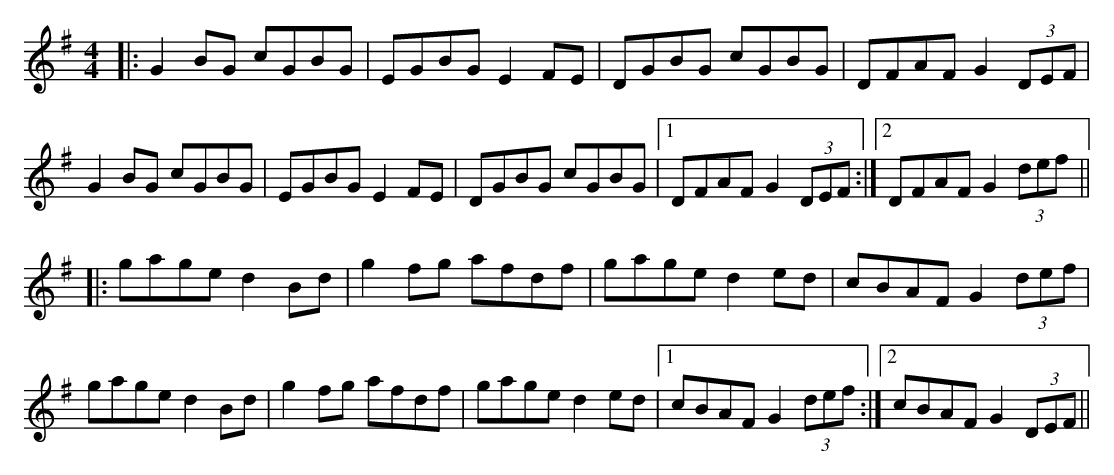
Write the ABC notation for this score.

X:1
M:4/4
K:G
|:G2BG cGBG | EGBG E2FE | DGBG cGBG | DFAF G2 (3DEF |
G2BG cGBG | EGBG E2FE | DGBG cGBG |1 DFAF G2 (3DEF :|2 DFAF G2 (3def ||
|: gage d2Bd | g2fg afdf | gage d2ed | cBAF G2 (3def |
gage d2Bd | g2fg afdf | gage d2ed |1 cBAF G2 (3def :|2 cBAF G2 (3DEF ||
